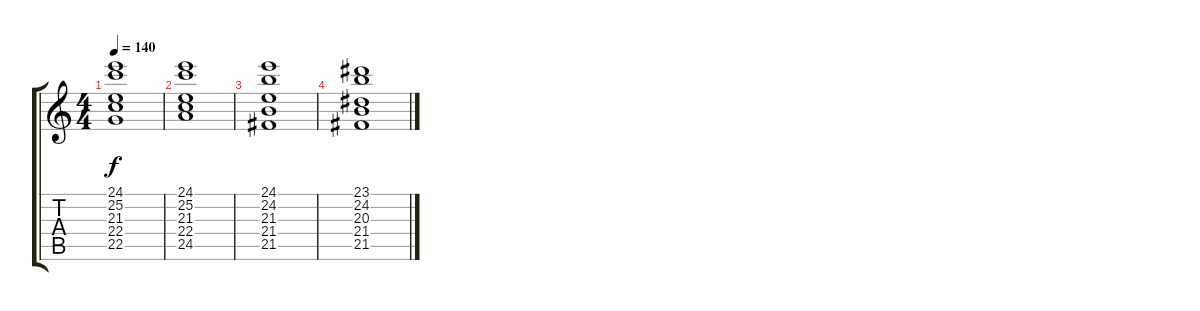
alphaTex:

\track "" {instrument stringensemble1}
\staff {score tabs}
\tuning (E4 B3 G3 D3 A2 E2) {hide}
\ts (4 4)
\tempo 140
\clef g2
\ks c
(24.1 25.2 21.3 22.4 22.5).1{dy f} |
(24.1 25.2 21.3 22.4 24.5).1 |
(24.1 24.2 21.3 21.4 21.5).1 |
(23.1 24.2 20.3 21.4 21.5).1
